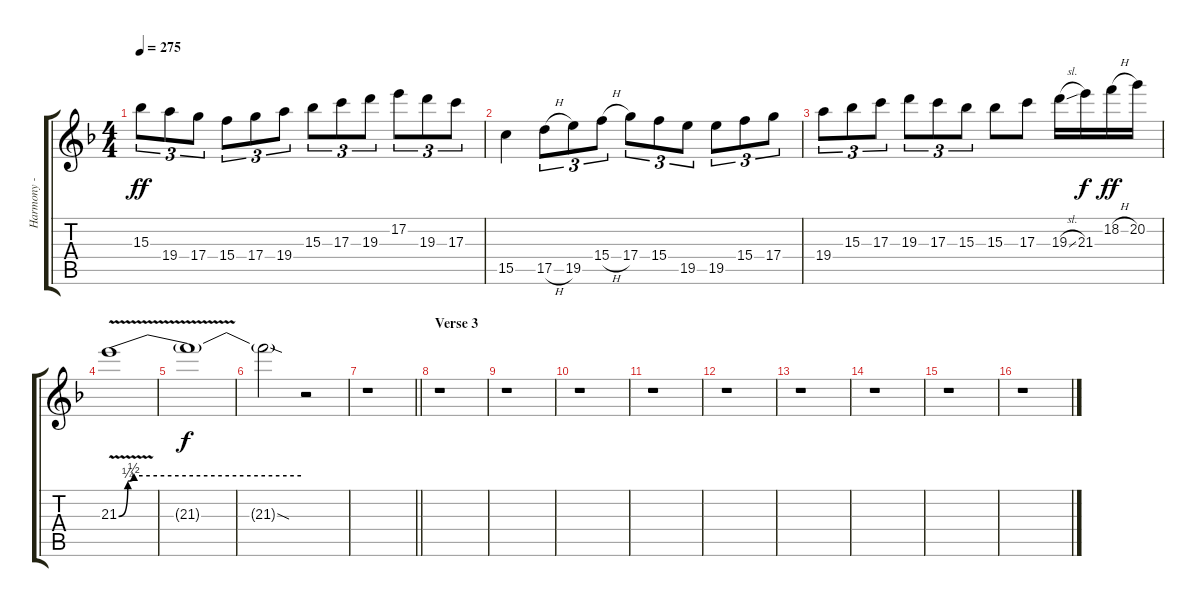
\track ("Harmony - right" "Harmony - ") {instrument distortionguitar}
\staff {score tabs}
\tuning (E4 B3 G3 D3 A2 E2) {hide}
\ts (4 4)
\tempo 275
\clef g2
\ks dminor
15.3.8{tu (3 2) dy ff} 19.4.8{tu (3 2)} 17.4.8{tu (3 2)} 15.4.8{tu (3 2)} 17.4.8{tu (3 2)} 19.4.8{tu (3 2)} 15.3.8{tu (3 2)} 17.3.8{tu (3 2)} 19.3.8{tu (3 2)} 17.2.8{tu (3 2)} 19.3.8{tu (3 2)} 17.3.8{tu (3 2)} |
15.5.4 17.5{h}.8{tu (3 2)} 19.5.8{tu (3 2)} 15.4{h}.8{tu (3 2)} 17.4.8{tu (3 2)} 15.4.8{tu (3 2)} 19.5.8{tu (3 2)} 19.5.8{tu (3 2)} 15.4.8{tu (3 2)} 17.4.8{tu (3 2)} |
19.4.8{tu (3 2)} 15.3.8{tu (3 2)} 17.3.8{tu (3 2)} 19.3.8{tu (3 2)} 17.3.8{tu (3 2)} 15.3.8{tu (3 2)} 15.3.8 17.3.8 19.3{sl}.16 21.3.16{dy f} 18.2{h}.16{dy ff} 20.2.16 |
21.3{be (custom 0 0 3 1 5 2 60 2) v}.1 |
21.3{t}.1{dy f} |
21.3{sod t}.2 r.2 |
\barLineRight lightlight
r.1 |
\section ("" "Verse 3")
r.1 |
r.1 |
r.1 |
r.1 |
r.1 |
r.1 |
r.1 |
r.1 |
r.1
